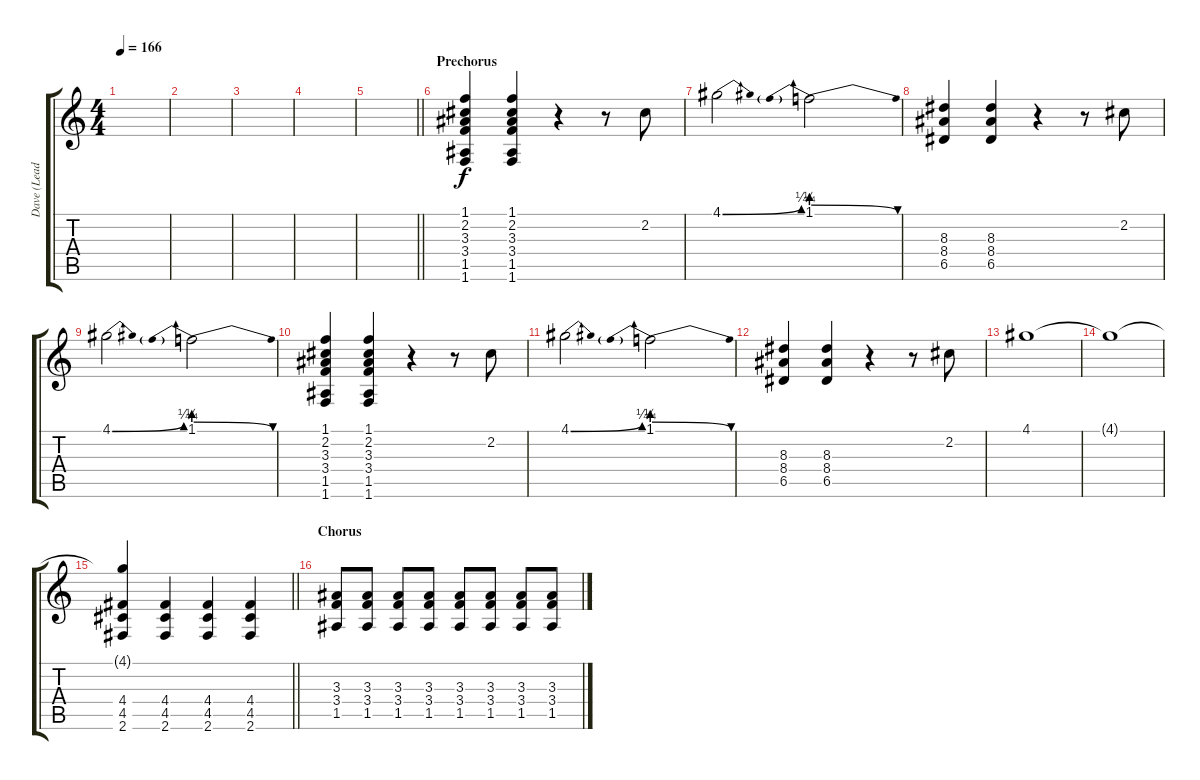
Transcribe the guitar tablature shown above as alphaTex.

\track ("Dave (Lead Gtr)" "Dave (Lead") {instrument overdrivenguitar}
\staff {score tabs}
\tuning (E4 B3 G3 D3 A2 E2) {hide}
\ts (4 4)
\tempo 166
\clef g2
\ks c
|
|
|
|
\barLineRight lightlight
|
\section ("" "Prechorus")
(1.1 2.2 3.3 3.4 1.5 1.6).4 (1.1 2.2 3.3 3.4 1.5 1.6).4 r.4 r.8 2.2.8 |
4.1{be (bend 0 0 60 1)}.2 1.1{be (prebendrelease 0 1 60 0)}.2 |
(8.3 8.4 6.5).4 (8.3 8.4 6.5).4 r.4 r.8 2.2.8 |
4.1{be (bend 0 0 60 1)}.2 1.1{be (prebendrelease 0 1 60 0)}.2 |
(1.1 2.2 3.3 3.4 1.5 1.6).4 (1.1 2.2 3.3 3.4 1.5 1.6).4 r.4 r.8 2.2.8 |
4.1{be (bend 0 0 60 1)}.2 1.1{be (prebendrelease 0 1 60 0)}.2 |
(8.3 8.4 6.5).4 (8.3 8.4 6.5).4 r.4 r.8 2.2.8 |
4.1.1 |
4.1{t}.1 |
\barLineRight lightlight
(4.1{t} 4.4 4.5 2.6).4 (4.4 4.5 2.6).4 (4.4 4.5 2.6).4 (4.4 4.5 2.6).4 |
\section ("" "Chorus")
(3.3 3.4 1.5).8{instrument distortionguitar} (3.3 3.4 1.5).8 (3.3 3.4 1.5).8 (3.3 3.4 1.5).8 (3.3 3.4 1.5).8 (3.3 3.4 1.5).8 (3.3 3.4 1.5).8 (3.3 3.4 1.5).8
